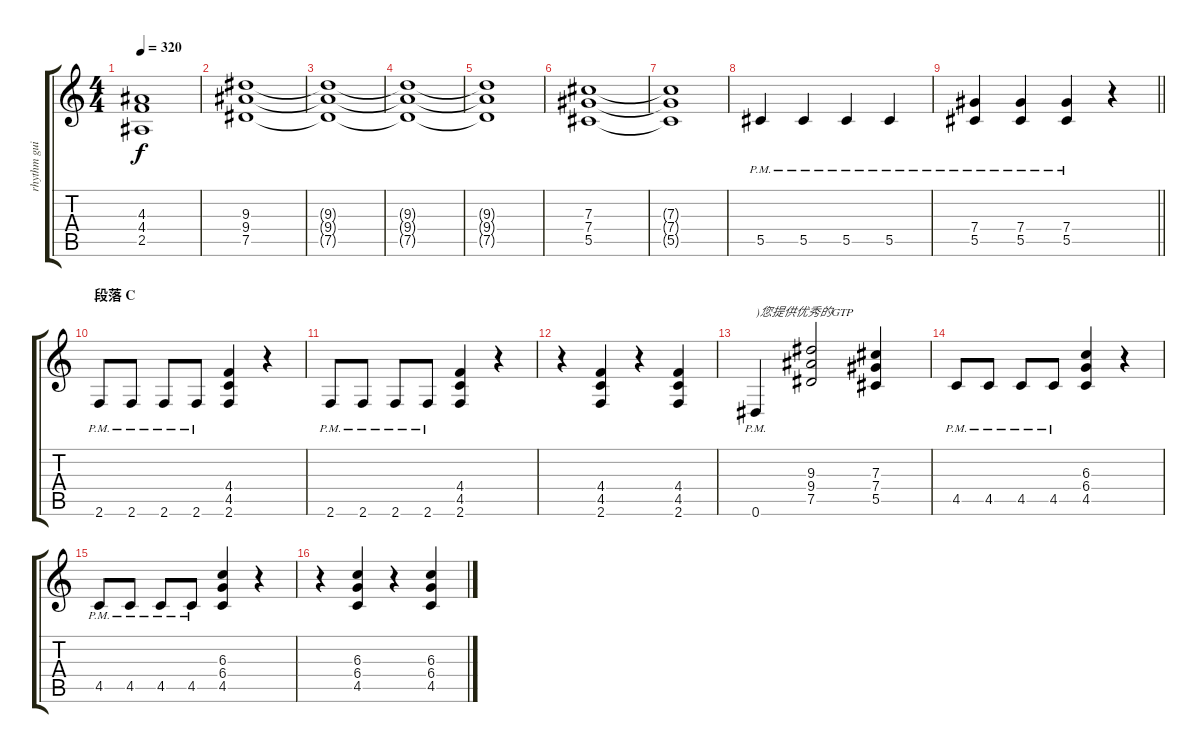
\track ("rhythm guitar" "rhythm gui") {instrument distortionguitar}
\staff {score tabs}
\tuning (Eb4 Bb3 Gb3 Db3 Ab2 Eb2) {hide}
\ts (4 4)
\tempo 320
\clef g2
\ks c
(4.3{t} 4.4{t} 2.5{t}).1{dy f} |
(9.3 9.4 7.5).1 |
(9.3{t} 9.4{t} 7.5{t}).1 |
(9.3{t} 9.4{t} 7.5{t}).1 |
(9.3{t} 9.4{t} 7.5{t}).1 |
(7.3 7.4 5.5).1 |
(7.3{t} 7.4{t} 5.5{t}).1 |
5.5{pm}.4 5.5{pm}.4 5.5{pm}.4 5.5{pm}.4 |
\barLineRight lightlight
(7.4 5.5{pm}).4 (7.4 5.5{pm}).4 (7.4 5.5{pm}).4 r.4 |
\section ("" "段落 C")
2.6{pm}.8 2.6{pm}.8 2.6{pm}.8 2.6{pm}.8 (4.4 4.5 2.6).4 r.4 |
2.6{pm}.8 2.6{pm}.8 2.6{pm}.8 2.6{pm}.8 (4.4 4.5 2.6).4 r.4 |
r.4 (4.4 4.5 2.6).4 r.4 (4.4 4.5 2.6).4 |
0.6{pm}.4{txt ")您提供优秀的GTP"} (9.3 9.4 7.5).2 (7.3 7.4 5.5).4 |
4.5{pm}.8 4.5{pm}.8 4.5{pm}.8 4.5{pm}.8 (6.3 6.4 4.5).4 r.4 |
4.5{pm}.8 4.5{pm}.8 4.5{pm}.8 4.5{pm}.8 (6.3 6.4 4.5).4 r.4 |
r.4 (6.3 6.4 4.5).4 r.4 (6.3 6.4 4.5).4
